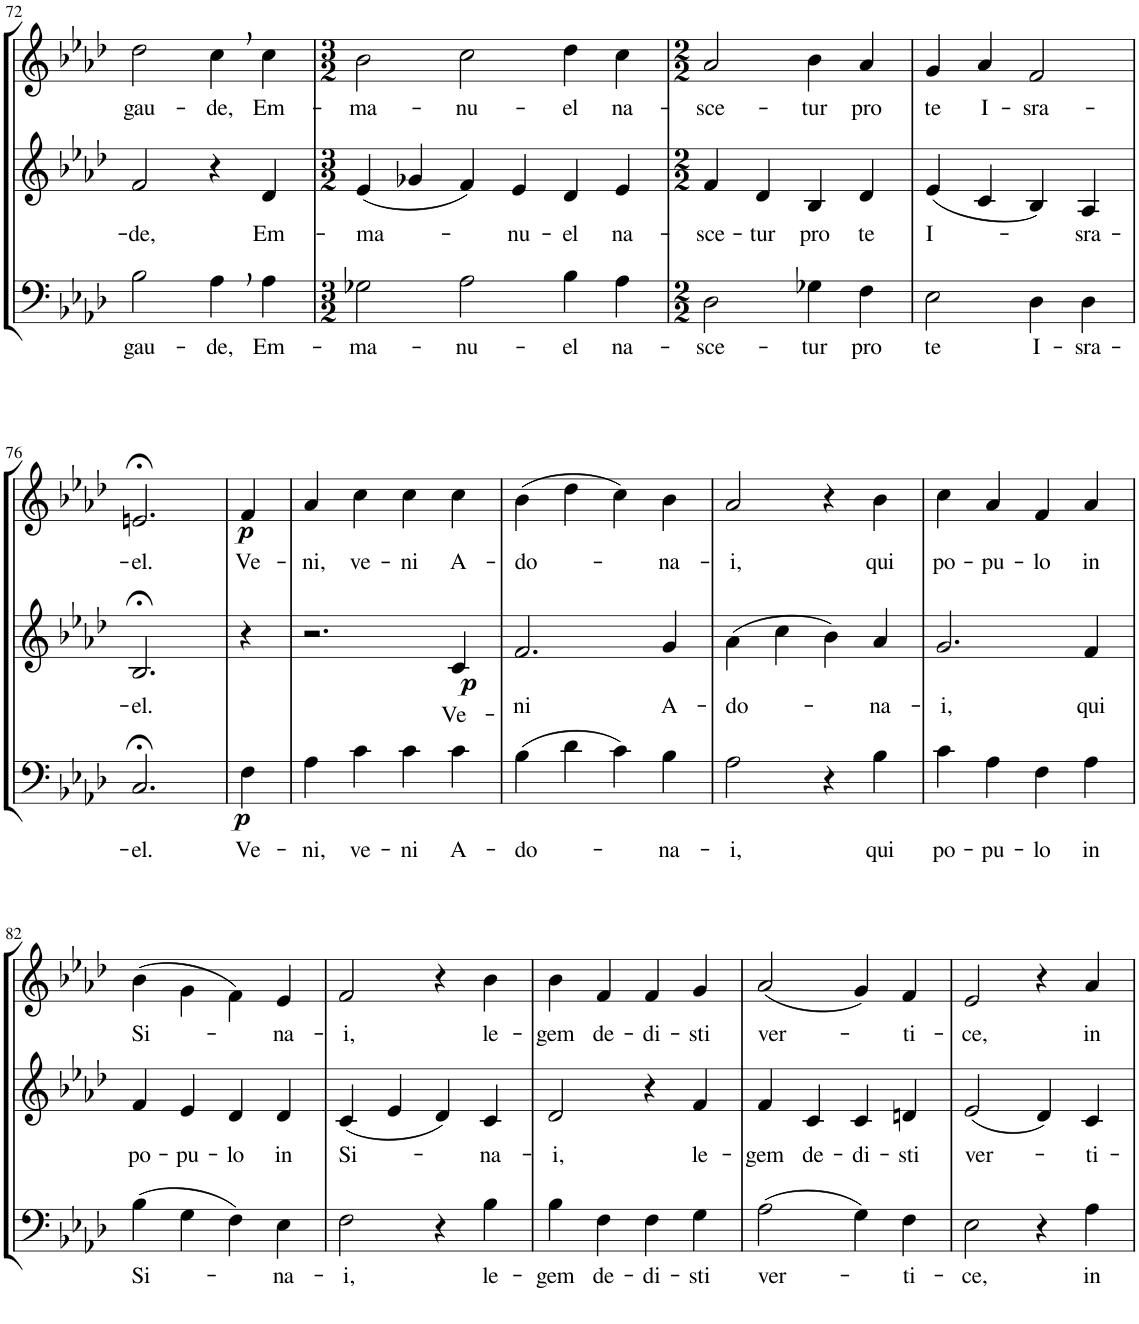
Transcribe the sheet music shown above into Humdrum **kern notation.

**kern	**text	**dynam	**kern	**text	**dynam	**kern	**text	**dynam
*part3	*part3	*part3	*part2	*part2	*part2	*part1	*part1	*part1
*staff3	*staff3	*staff3	*staff2	*staff2	*staff2	*staff1	*staff1	*staff1
*I"B.	*	*	*I"C.	*	*	*I"S.	*	*
!!LO:PB:g=z
*clefF4	*	*	*clefG2	*	*	*clefG2	*	*
*	*	*	*	*	*	*Trd1c2	*	*
*k[b-e-a-d-]	*	*	*k[b-e-a-d-]	*	*	*k[b-e-a-d-]	*	*
*A-:	*	*	*A-:	*	*	*A-:	*	*
*M2/2	*	*	*M2/2	*	*	*M2/2	*	*
=72	=72	=72	=72	=72	=72	=72	=72	=72
!	!LO:LY:b	!	!	!LO:LY:b	!	!	!LO:LY:b	!
2B-\	gau-	.	2f/	-de,	.	2dd-\	gau-	.
!	!LO:LY:b	!	!	!	!	!	!LO:LY:b	!
4A-,\	-de,	.	4r	.	.	4cc,\	-de,	.
!	!LO:LY:b	!	!	!LO:LY:b	!	!	!LO:LY:b	!
4A-\	Em-	.	4d-/	Em-	.	4cc\	Em-	.
=73	=73	=73	=73	=73	=73	=73	=73	=73
*M3/2	*	*	*M3/2	*	*	*M3/2	*	*
!	!LO:LY:b	!	!	!LO:LY:b	!	!	!LO:LY:b	!
2G-X\	-ma-	.	(4e-/	-ma-	.	2b-\	-ma-	.
.	.	.	4g-X/	.	.	.	.	.
!	!LO:LY:b	!	!	!	!	!	!LO:LY:b	!
2A-\	-nu-	.	4f/)	.	.	2cc\	-nu-	.
!	!	!	!	!LO:LY:b	!	!	!	!
.	.	.	4e-/	-nu-	.	.	.	.
!	!LO:LY:b	!	!	!LO:LY:b	!	!	!LO:LY:b	!
4B-\	-el	.	4d-/	-el	.	4dd-\	-el	.
!	!LO:LY:b	!	!	!LO:LY:b	!	!	!LO:LY:b	!
4A-\	na-	.	4e-/	na-	.	4cc\	na-	.
=74	=74	=74	=74	=74	=74	=74	=74	=74
*M2/2	*	*	*M2/2	*	*	*M2/2	*	*
!	!LO:LY:b	!	!	!LO:LY:b	!	!	!LO:LY:b	!
2D-\	-sce-	.	4f/	-sce-	.	2a-/	-sce-	.
!	!	!	!	!LO:LY:b	!	!	!	!
.	.	.	4d-/	-tur	.	.	.	.
!	!LO:LY:b	!	!	!LO:LY:b	!	!	!LO:LY:b	!
4G-X\	-tur	.	4B-/	pro	.	4b-\	-tur	.
!	!LO:LY:b	!	!	!LO:LY:b	!	!	!LO:LY:b	!
4F\	pro	.	4d-/	te	.	4a-/	pro	.
=75	=75	=75	=75	=75	=75	=75	=75	=75
!	!LO:LY:b	!	!	!LO:LY:b	!	!	!LO:LY:b	!
2E-\	te	.	(4e-/	I-	.	4g/	te	.
!	!	!	!	!	!	!	!LO:LY:b	!
.	.	.	4c/	.	.	4a-/	I-	.
!	!LO:LY:b	!	!	!	!	!	!LO:LY:b	!
4D-\	I-	.	4B-/)	.	.	2f/	-sra-	.
!	!LO:LY:b	!	!	!LO:LY:b	!	!	!	!
4D-\	-sra-	.	4A-/	-sra-	.	.	.	.
!!LO:LB:g=z
=76	=76	=76	=76	=76	=76	=76	=76	=76
!	!LO:LY:b	!	!	!LO:LY:b	!	!	!LO:LY:b	!
2.C;</	-el.	.	2.B-;</	-el.	.	2.en;</	-el.	.
=77	=77	=77	=77	=77	=77	=77	=77	=77
!	!LO:LY:b	!LO:DY:b	!	!	!	!	!LO:LY:b	!LO:DY:b
4F\	Ve-	p	4r	.	.	4f/	Ve-	p
=78	=78	=78	=78	=78	=78	=78	=78	=78
!	!LO:LY:b	!	!	!	!	!	!LO:LY:b	!
4A-\	-ni,	.	2.r	.	.	4a-/	-ni,	.
!	!LO:LY:b	!	!	!	!	!	!LO:LY:b	!
4c\	ve-	.	.	.	.	4cc\	ve-	.
!	!LO:LY:b	!	!	!	!	!	!LO:LY:b	!
4c\	-ni	.	.	.	.	4cc\	-ni	.
!	!LO:LY:b	!	!	!LO:LY:b	!LO:DY:b	!	!LO:LY:b	!
4c\	A-	.	4c/	Ve-	p	4cc\	A-	.
=79	=79	=79	=79	=79	=79	=79	=79	=79
!	!LO:LY:b	!	!	!LO:LY:b	!	!	!LO:LY:b	!
(4B-\	-do-	.	2.f/	-ni	.	(4b-\	-do-	.
4d-\	.	.	.	.	.	4dd-\	.	.
4c\)	.	.	.	.	.	4cc\)	.	.
!	!LO:LY:b	!	!	!LO:LY:b	!	!	!LO:LY:b	!
4B-\	-na-	.	4g/	A-	.	4b-\	-na-	.
=80	=80	=80	=80	=80	=80	=80	=80	=80
!	!LO:LY:b	!	!	!LO:LY:b	!	!	!LO:LY:b	!
2A-\	-i,	.	(4a-\	-do-	.	2a-/	-i,	.
.	.	.	4cc\	.	.	.	.	.
4r	.	.	4b-\)	.	.	4r	.	.
!	!LO:LY:b	!	!	!LO:LY:b	!	!	!LO:LY:b	!
4B-\	qui	.	4a-/	-na-	.	4b-\	qui	.
=81	=81	=81	=81	=81	=81	=81	=81	=81
!	!LO:LY:b	!	!	!LO:LY:b	!	!	!LO:LY:b	!
4c\	po-	.	2.g/	-i,	.	4cc\	po-	.
!	!LO:LY:b	!	!	!	!	!	!LO:LY:b	!
4A-\	-pu-	.	.	.	.	4a-/	-pu-	.
!	!LO:LY:b	!	!	!	!	!	!LO:LY:b	!
4F\	-lo	.	.	.	.	4f/	-lo	.
!	!LO:LY:b	!	!	!LO:LY:b	!	!	!LO:LY:b	!
4A-\	in	.	4f/	qui	.	4a-/	in	.
!!LO:LB:g=z
=82	=82	=82	=82	=82	=82	=82	=82	=82
!	!LO:LY:b	!	!	!LO:LY:b	!	!	!LO:LY:b	!
(4B-\	Si-	.	4f/	po-	.	(4b-\	Si-	.
!	!	!	!	!LO:LY:b	!	!	!	!
4G\	.	.	4e-/	-pu-	.	4g\	.	.
!	!	!	!	!LO:LY:b	!	!	!	!
4F\)	.	.	4d-/	-lo	.	4f\)	.	.
!	!LO:LY:b	!	!	!LO:LY:b	!	!	!LO:LY:b	!
4E-\	-na-	.	4d-/	in	.	4e-/	-na-	.
=83	=83	=83	=83	=83	=83	=83	=83	=83
!	!LO:LY:b	!	!	!LO:LY:b	!	!	!LO:LY:b	!
2F\	-i,	.	(4c/	Si-	.	2f/	-i,	.
.	.	.	4e-/	.	.	.	.	.
4r	.	.	4d-/)	.	.	4r	.	.
!	!LO:LY:b	!	!	!LO:LY:b	!	!	!LO:LY:b	!
4B-\	le-	.	4c/	-na-	.	4b-\	le-	.
=84	=84	=84	=84	=84	=84	=84	=84	=84
!	!LO:LY:b	!	!	!LO:LY:b	!	!	!LO:LY:b	!
4B-\	-gem	.	2d-/	-i,	.	4b-\	-gem	.
!	!LO:LY:b	!	!	!	!	!	!LO:LY:b	!
4F\	de-	.	.	.	.	4f/	de-	.
!	!LO:LY:b	!	!	!	!	!	!LO:LY:b	!
4F\	-di-	.	4r	.	.	4f/	-di-	.
!	!LO:LY:b	!	!	!LO:LY:b	!	!	!LO:LY:b	!
4G\	-sti	.	4f/	le-	.	4g/	-sti	.
=85	=85	=85	=85	=85	=85	=85	=85	=85
!	!LO:LY:b	!	!	!LO:LY:b	!	!	!LO:LY:b	!
(2A-\	ver-	.	4f/	-gem	.	(2a-/	ver-	.
!	!	!	!	!LO:LY:b	!	!	!	!
.	.	.	4c/	de-	.	.	.	.
!	!	!	!	!LO:LY:b	!	!	!	!
4G\)	.	.	4c/	-di-	.	4g/)	.	.
!	!LO:LY:b	!	!	!LO:LY:b	!	!	!LO:LY:b	!
4F\	-ti-	.	4dn/	-sti	.	4f/	-ti-	.
=86	=86	=86	=86	=86	=86	=86	=86	=86
!	!LO:LY:b	!	!	!LO:LY:b	!	!	!LO:LY:b	!
2E-\	-ce,	.	(2e-/	ver-	.	2e-/	-ce,	.
4r	.	.	4d-/)	.	.	4r	.	.
!	!LO:LY:b	!	!	!LO:LY:b	!	!	!LO:LY:b	!
4A-\	in	.	4c/	-ti-	.	4a-/	in	.
=	=	=	=	=	=	=	=	=
*-	*-	*-	*-	*-	*-	*-	*-	*-
